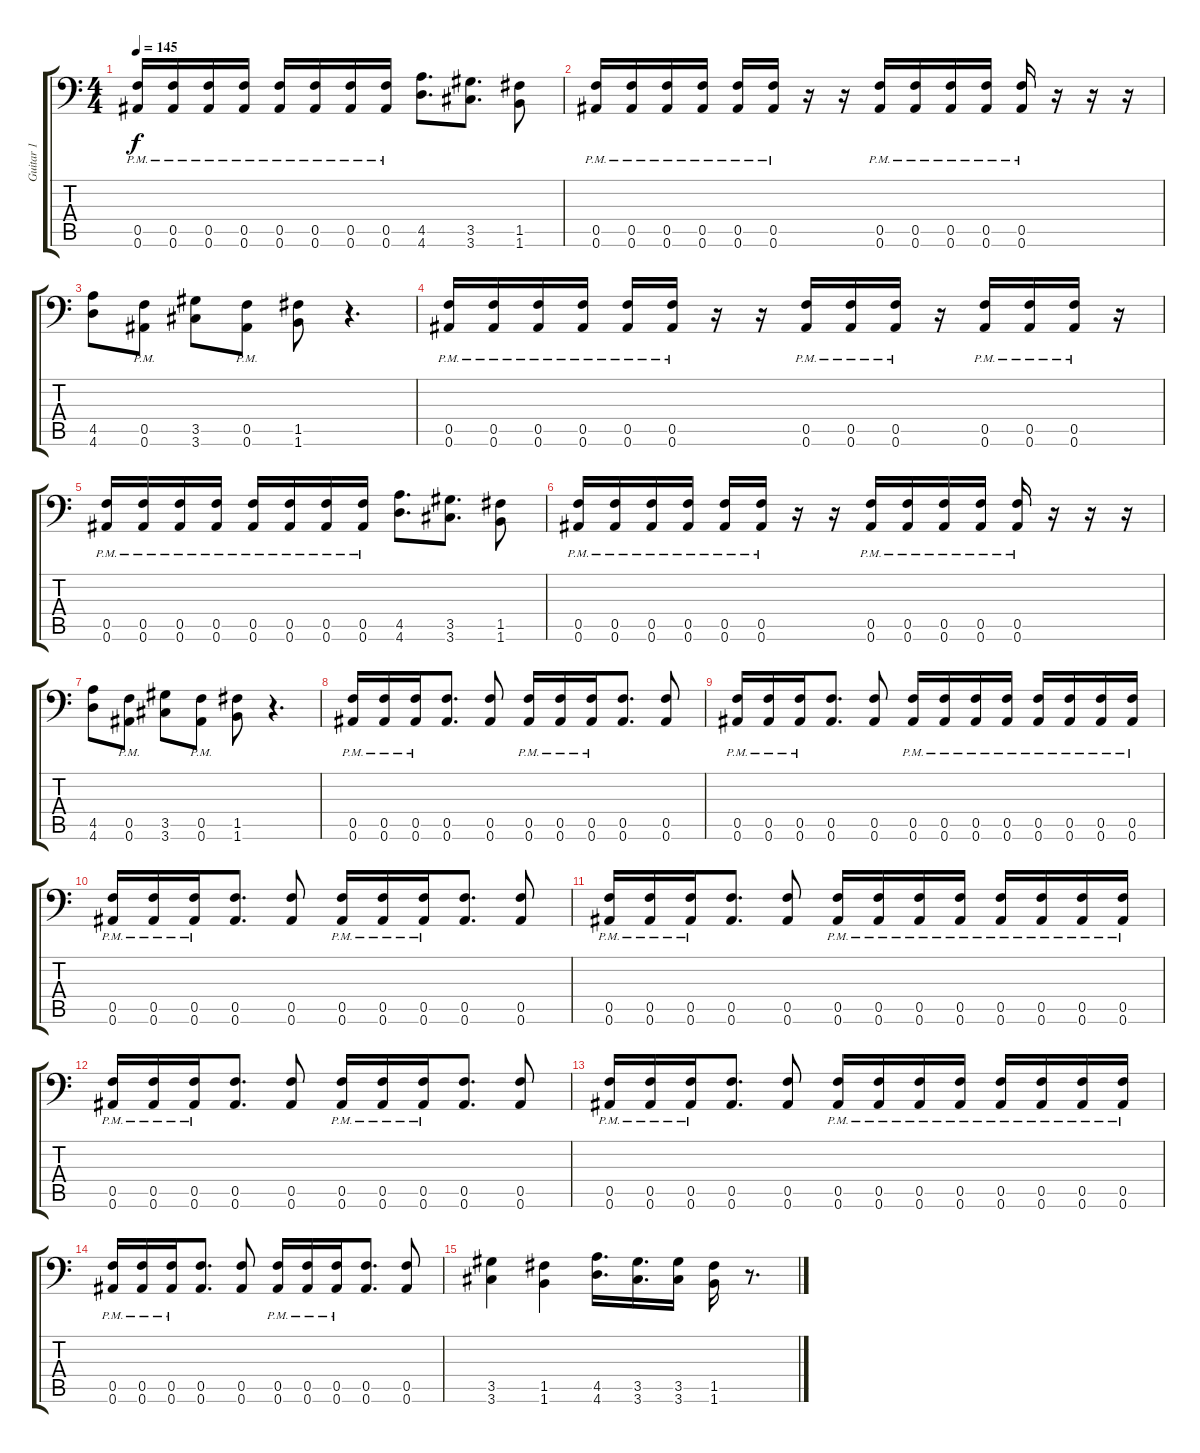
\track ("Guitar 1" "Guitar 1") {instrument distortionguitar}
\staff {score tabs}
\tuning (C4 G3 Eb3 Bb2 F2 Bb1) {hide}
\ts (4 4)
\tempo 145
\clef f4
\ks c
(0.5{pm} 0.6{pm}).16{dy f} (0.5{pm} 0.6{pm}).16 (0.5{pm} 0.6{pm}).16 (0.5{pm} 0.6{pm}).16 (0.5{pm} 0.6{pm}).16 (0.5{pm} 0.6{pm}).16 (0.5{pm} 0.6{pm}).16 (0.5{pm} 0.6{pm}).16 (4.5 4.6).8{d} (3.5 3.6).8{d} (1.5 1.6).8 |
(0.5{pm} 0.6{pm}).16 (0.5{pm} 0.6{pm}).16 (0.5{pm} 0.6{pm}).16 (0.5{pm} 0.6{pm}).16 (0.5{pm} 0.6{pm}).16 (0.5{pm} 0.6{pm}).16 r.16 r.16 (0.5{pm} 0.6{pm}).16 (0.5{pm} 0.6{pm}).16 (0.5{pm} 0.6{pm}).16 (0.5{pm} 0.6{pm}).16 (0.5{pm} 0.6{pm}).16 r.16 r.16 r.16 |
(4.5 4.6).8 (0.5{pm} 0.6{pm}).8 (3.5 3.6).8 (0.5{pm} 0.6{pm}).8 (1.5 1.6).8 r.4{d} |
(0.5{pm} 0.6{pm}).16 (0.5{pm} 0.6{pm}).16 (0.5{pm} 0.6{pm}).16 (0.5{pm} 0.6{pm}).16 (0.5{pm} 0.6{pm}).16 (0.5{pm} 0.6{pm}).16 r.16 r.16 (0.5{pm} 0.6{pm}).16 (0.5{pm} 0.6{pm}).16 (0.5{pm} 0.6{pm}).16 r.16 (0.5{pm} 0.6{pm}).16 (0.5{pm} 0.6{pm}).16 (0.5{pm} 0.6{pm}).16 r.16 |
(0.5{pm} 0.6{pm}).16 (0.5{pm} 0.6{pm}).16 (0.5{pm} 0.6{pm}).16 (0.5{pm} 0.6{pm}).16 (0.5{pm} 0.6{pm}).16 (0.5{pm} 0.6{pm}).16 (0.5{pm} 0.6{pm}).16 (0.5{pm} 0.6{pm}).16 (4.5 4.6).8{d} (3.5 3.6).8{d} (1.5 1.6).8 |
(0.5{pm} 0.6{pm}).16 (0.5{pm} 0.6{pm}).16 (0.5{pm} 0.6{pm}).16 (0.5{pm} 0.6{pm}).16 (0.5{pm} 0.6{pm}).16 (0.5{pm} 0.6{pm}).16 r.16 r.16 (0.5{pm} 0.6{pm}).16 (0.5{pm} 0.6{pm}).16 (0.5{pm} 0.6{pm}).16 (0.5{pm} 0.6{pm}).16 (0.5{pm} 0.6{pm}).16 r.16 r.16 r.16 |
(4.5 4.6).8 (0.5{pm} 0.6{pm}).8 (3.5 3.6).8 (0.5{pm} 0.6{pm}).8 (1.5 1.6).8 r.4{d} |
(0.5{pm} 0.6{pm}).16 (0.5{pm} 0.6{pm}).16 (0.5{pm} 0.6{pm}).16 (0.5 0.6).8{d} (0.5 0.6).8 (0.5{pm} 0.6{pm}).16 (0.5{pm} 0.6{pm}).16 (0.5{pm} 0.6{pm}).16 (0.5 0.6).8{d} (0.5 0.6).8 |
(0.5{pm} 0.6{pm}).16 (0.5{pm} 0.6{pm}).16 (0.5{pm} 0.6{pm}).16 (0.5 0.6).8{d} (0.5 0.6).8 (0.5{pm} 0.6{pm}).16 (0.5{pm} 0.6{pm}).16 (0.5{pm} 0.6{pm}).16 (0.5{pm} 0.6{pm}).16 (0.5{pm} 0.6{pm}).16 (0.5{pm} 0.6{pm}).16 (0.5{pm} 0.6{pm}).16 (0.5{pm} 0.6{pm}).16 |
(0.5{pm} 0.6{pm}).16 (0.5{pm} 0.6{pm}).16 (0.5{pm} 0.6{pm}).16 (0.5 0.6).8{d} (0.5 0.6).8 (0.5{pm} 0.6{pm}).16 (0.5{pm} 0.6{pm}).16 (0.5{pm} 0.6{pm}).16 (0.5 0.6).8{d} (0.5 0.6).8 |
(0.5{pm} 0.6{pm}).16 (0.5{pm} 0.6{pm}).16 (0.5{pm} 0.6{pm}).16 (0.5 0.6).8{d} (0.5 0.6).8 (0.5{pm} 0.6{pm}).16 (0.5{pm} 0.6{pm}).16 (0.5{pm} 0.6{pm}).16 (0.5{pm} 0.6{pm}).16 (0.5{pm} 0.6{pm}).16 (0.5{pm} 0.6{pm}).16 (0.5{pm} 0.6{pm}).16 (0.5{pm} 0.6{pm}).16 |
(0.5{pm} 0.6{pm}).16 (0.5{pm} 0.6{pm}).16 (0.5{pm} 0.6{pm}).16 (0.5 0.6).8{d} (0.5 0.6).8 (0.5{pm} 0.6{pm}).16 (0.5{pm} 0.6{pm}).16 (0.5{pm} 0.6{pm}).16 (0.5 0.6).8{d} (0.5 0.6).8 |
(0.5{pm} 0.6{pm}).16 (0.5{pm} 0.6{pm}).16 (0.5{pm} 0.6{pm}).16 (0.5 0.6).8{d} (0.5 0.6).8 (0.5{pm} 0.6{pm}).16 (0.5{pm} 0.6{pm}).16 (0.5{pm} 0.6{pm}).16 (0.5{pm} 0.6{pm}).16 (0.5{pm} 0.6{pm}).16 (0.5{pm} 0.6{pm}).16 (0.5{pm} 0.6{pm}).16 (0.5{pm} 0.6{pm}).16 |
(0.5{pm} 0.6{pm}).16 (0.5{pm} 0.6{pm}).16 (0.5{pm} 0.6{pm}).16 (0.5 0.6).8{d} (0.5 0.6).8 (0.5{pm} 0.6{pm}).16 (0.5{pm} 0.6{pm}).16 (0.5{pm} 0.6{pm}).16 (0.5 0.6).8{d} (0.5 0.6).8 |
(3.5 3.6).4 (1.5 1.6).4 (4.5 4.6).16{d} (3.5 3.6).16{d} (3.5 3.6).16 (1.5 1.6).16 r.8{d}
